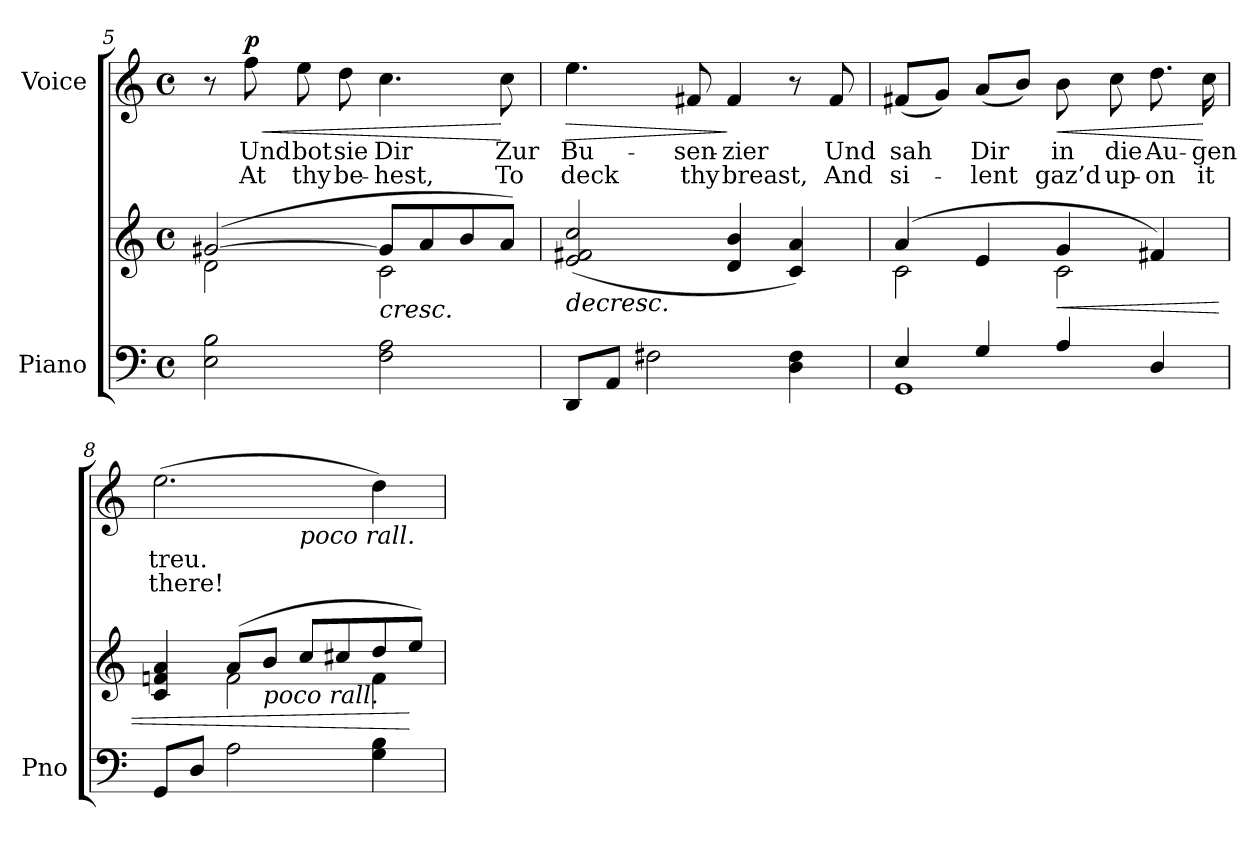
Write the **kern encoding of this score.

**kern	**kern	**dynam	**kern	**text	**text	**dynam
*part2	*part2	*part2	*part1	*part1	*part1	*part1
*staff3	*staff2	*staff2/3	*staff1	*staff1	*staff1	*staff1
*I"Piano	*	*	*I"Voice	*	*	*
*I'Pno	*	*	*	*	*	*
*clefF4	*clefG2	*	*clefG2	*	*	*
*k[]	*k[]	*	*k[]	*	*	*
*M4/4	*M4/4	*	*M4/4	*	*	*
*met(c)	*met(c)	*	*met(c)	*	*	*
=5	=5	=5	=5	=5	=5	=5
*	*^	*	*	*	*	*
2E\ 2B\	([2g#X/	2d\	.	8r	.	.	.
!	!	!	!	!	!LO:LY:b	!LO:LY:b	!LO:HP:b
!	!	!	!	!	!	!	!LO:DY:n=1:a
.	.	.	.	8ff\	Und	At	< p
!	!	!	!	!	!LO:LY:b	!LO:LY:b	!
.	.	.	.	8ee\	bot	thy	.
!	!	!	!	!	!LO:LY:b	!LO:LY:b	!
.	.	.	.	8dd\	sie	be-	.
!	!	!	!LO:HP:b	!	!LO:LY:b	!LO:LY:b	!
2F\ 2A\	8g#/L]	2c\	<	4.cc\	Dir	-hest,	.
.	8a/	.	.	.	.	.	.
.	8b/	.	.	.	.	.	.
!	!	!	!	!	!LO:LY:b	!LO:LY:b	!
.	8a/J)	.	.	8cc\	Zur	To	[
*	*v	*v	*	*	*	*	*
=6	=6	=6	=6	=6	=6	=6
!	!	!LO:HP:b	!	!LO:LY:b	!LO:LY:b	!LO:HP:b
8DD/L	(>2e/ 2f#X/ 2cc/	>	4.ee\	Bu-	deck	>
8AA/J	.	.	.	.	.	.
2F#X\	.	.	.	.	.	.
!	!	!	!	!LO:LY:b	!LO:LY:b	!
.	.	.	8f#X/	-sen-	thy	.
!	!	!	!	!LO:LY:b	!LO:LY:b	!
.	4d/ 4b/	.	4f#/	-zier	breast,	]
4D\ 4F#\	4c/ 4a/)	[	8r	.	.	.
!	!	!	!	!LO:LY:b	!LO:LY:b	!
.	.	.	8f#/	Und	And	.
!!LO:LB:g=z
=7	=7	=7	=7	=7	=7	=7
*^	*^	*	*	*	*	*
!	!	!	!	!	!	!LO:LY:b	!LO:LY:b	!
4E/	1GG	(4a/	2c\	.	(8f#X/L	sah	si-	.
.	.	.	.	.	8g/J)	.	.	.
!	!	!	!	!	!	!LO:LY:b	!LO:LY:b	!
4G/	.	4e/	.	.	(8a/L	Dir	-lent	.
.	.	.	.	.	8b/J)	.	.	.
!	!	!	!	!LO:HP:b	!	!LO:LY:b	!LO:LY:b	!LO:HP:b
4A/	.	4g/	2c\	<	8b\	in	gaz’d	<
!	!	!	!	!	!	!LO:LY:b	!LO:LY:b	!
.	.	.	.	.	8cc\	die	up-	.
!	!	!	!	!	!	!LO:LY:b	!LO:LY:b	!
4D/	.	4f#X/)	.	.	8.dd\	Au-	-on	.
!	!	!	!	!	!	!LO:LY:b	!LO:LY:b	!
.	.	.	.	.	16cc\	-gen	it	[
*v	*v	*	*	*	*	*	*	*
*	*v	*v	*	*	*	*	*
.	.	]	.	.	.	.
=8	=8	=8	=8	=8	=8	=8
*	*^	*	*	*	*	*
!	!	!	!	!	!LO:LY:b	!LO:LY:b	!
*	*	*	*	*^	*	*	*
8GG/L	4c/ 4fn/ 4a/	4ryy	.	(2.ee\	2ryy	treu.	there!	.
8D/J	.	.	.	.	.	.	.	.
2A\	(8a/L	2f\	.	.	.	.	.	.
!	!LO:TX:b:i:t=poco rall.	!	!	!	!	!	!	!
.	8b/J	.	.	.	.	.	.	.
!	!	!	!	!	!LO:TX:b:i:t=poco rall.	!	!	!
.	8cc/L	.	.	.	2ryy	.	.	.
.	8cc#X/	.	.	.	.	.	.	.
4G\ 4B\	8dd/	4f\	.	4dd\)	.	.	.	.
.	8ee/J)	.	[	.	.	.	.	.
*	*v	*v	*	*	*	*	*	*
*	*	*	*v	*v	*	*	*
=	=	=	=	=	=	=
*-	*-	*-	*-	*-	*-	*-
